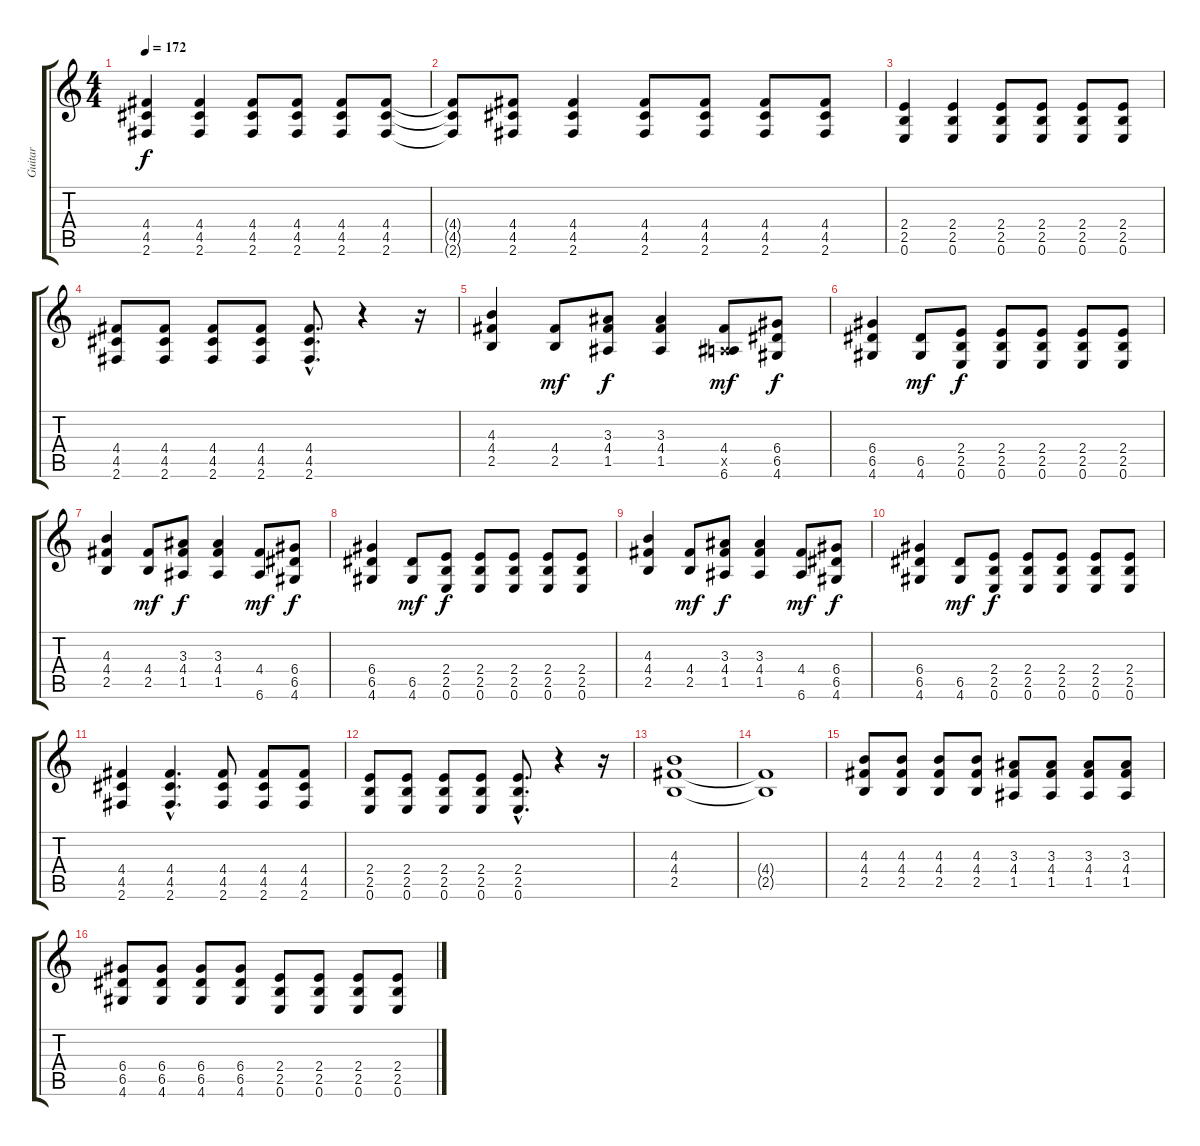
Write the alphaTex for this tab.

\track ("Guitar" "Guitar") {instrument overdrivenguitar}
\staff {score tabs}
\tuning (E4 B3 G3 D3 A2 E2) {hide}
\ts (4 4)
\tempo 172
\clef g2
\ks c
(4.4 4.5 2.6).4{dy f} (4.4 4.5 2.6).4 (4.4 4.5 2.6).8 (4.4 4.5 2.6).8 (4.4 4.5 2.6).8 (4.4 4.5 2.6).8 |
(4.4{t} 4.5{t} 2.6{t}).8 (4.4 4.5 2.6).8 (4.4 4.5 2.6).4 (4.4 4.5 2.6).8 (4.4 4.5 2.6).8 (4.4 4.5 2.6).8 (4.4 4.5 2.6).8 |
(2.4 2.5 0.6).4 (2.4 2.5 0.6).4 (2.4 2.5 0.6).8 (2.4 2.5 0.6).8 (2.4 2.5 0.6).8 (2.4 2.5 0.6).8 |
(4.4 4.5 2.6).8 (4.4 4.5 2.6).8 (4.4 4.5 2.6).8 (4.4 4.5 2.6).8 (4.4{hac} 4.5{hac} 2.6{hac}).8{d} r.4 r.16 |
(4.3 4.4 2.5).4 (4.4 2.5).8{dy mf} (3.3 4.4 1.5).8{dy f} (3.3 4.4 1.5).4 (4.4 0.5{x} 6.6).8{dy mf} (6.4 6.5 4.6).8{dy f} |
(6.4 6.5 4.6).4 (6.5 4.6).8{dy mf} (2.4 2.5 0.6).8{dy f} (2.4 2.5 0.6).8 (2.4 2.5 0.6).8 (2.4 2.5 0.6).8 (2.4 2.5 0.6).8 |
(4.3 4.4 2.5).4 (4.4 2.5).8{dy mf} (3.3 4.4 1.5).8{dy f} (3.3 4.4 1.5).4 (4.4 6.6).8{dy mf} (6.4 6.5 4.6).8{dy f} |
(6.4 6.5 4.6).4 (6.5 4.6).8{dy mf} (2.4 2.5 0.6).8{dy f} (2.4 2.5 0.6).8 (2.4 2.5 0.6).8 (2.4 2.5 0.6).8 (2.4 2.5 0.6).8 |
(4.3 4.4 2.5).4 (4.4 2.5).8{dy mf} (3.3 4.4 1.5).8{dy f} (3.3 4.4 1.5).4 (4.4 6.6).8{dy mf} (6.4 6.5 4.6).8{dy f} |
(6.4 6.5 4.6).4 (6.5 4.6).8{dy mf} (2.4 2.5 0.6).8{dy f} (2.4 2.5 0.6).8 (2.4 2.5 0.6).8 (2.4 2.5 0.6).8 (2.4 2.5 0.6).8 |
(4.4 4.5 2.6).4 (4.4{hac} 4.5{hac} 2.6{hac}).4{d} (4.4 4.5 2.6).8 (4.4 4.5 2.6).8 (4.4 4.5 2.6).8 |
(2.4 2.5 0.6).8 (2.4 2.5 0.6).8 (2.4 2.5 0.6).8 (2.4 2.5 0.6).8 (2.4{hac} 2.5{hac} 0.6{hac}).8{d} r.4 r.16 |
(4.3 4.4 2.5).1 |
(4.4{t} 2.5{t}).1 |
(4.3 4.4 2.5).8 (4.3 4.4 2.5).8 (4.3 4.4 2.5).8 (4.3 4.4 2.5).8 (3.3 4.4 1.5).8 (3.3 4.4 1.5).8 (3.3 4.4 1.5).8 (3.3 4.4 1.5).8 |
(6.4 6.5 4.6).8 (6.4 6.5 4.6).8 (6.4 6.5 4.6).8 (6.4 6.5 4.6).8 (2.4 2.5 0.6).8 (2.4 2.5 0.6).8 (2.4 2.5 0.6).8 (2.4 2.5 0.6).8
